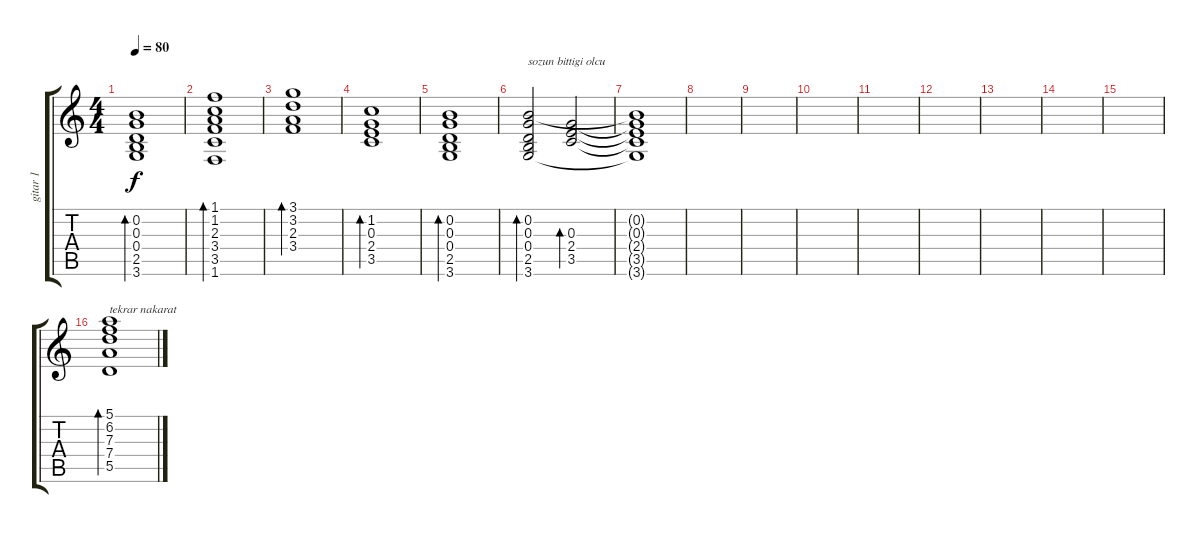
\track ("gitar 1" "gitar 1") {instrument acousticguitarnylon}
\staff {score tabs}
\tuning (E4 B3 G3 D3 A2 E2) {hide}
\ts (4 4)
\tempo 80
\clef g2
\ks c
(0.2 0.3 0.4 2.5 3.6).1{bd 120 dy f} |
(1.1 1.2 2.3 3.4 3.5 1.6).1{bd 120} |
(3.1 3.2 2.3 3.4).1{bd 120} |
(1.2 0.3 2.4 3.5).1{bd 120} |
(0.2 0.3 0.4 2.5 3.6).1{bd 120} |
(0.2 0.3 0.4 2.5 3.6).2{bd 120 txt "sozun bittigi olcu"} (0.3 2.4 3.5).2{bd 60} |
(0.2{t} 0.3{t} 2.4{t} 3.5{t} 3.6{t}).1 |
|
|
|
|
|
|
|
|
(5.1 6.2 7.3 7.4 5.5).1{bd 120 txt "tekrar nakarat"}
